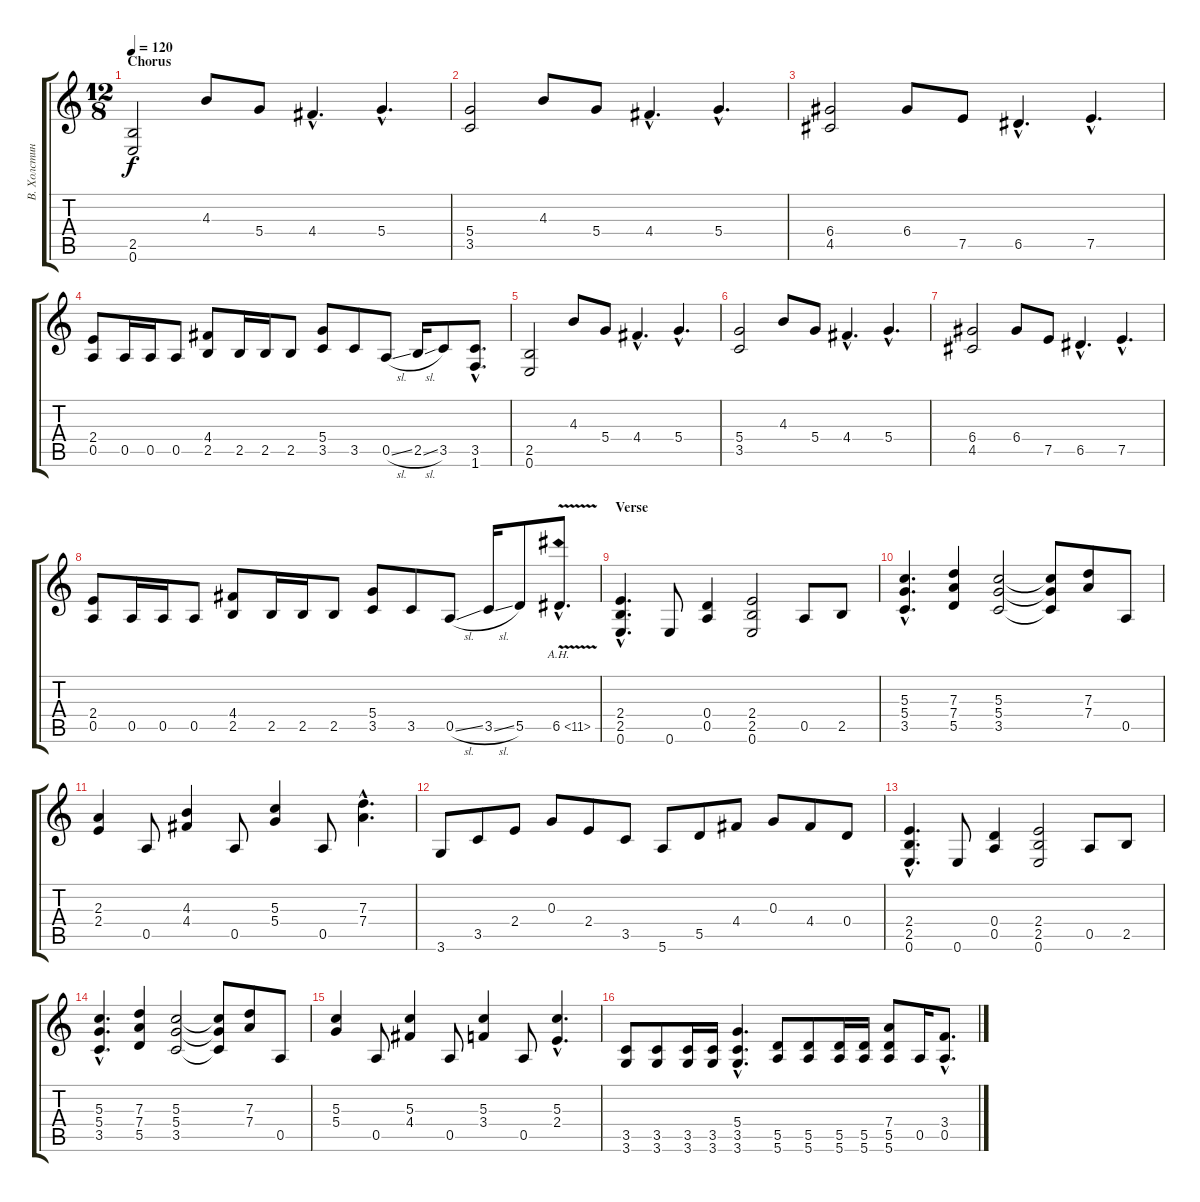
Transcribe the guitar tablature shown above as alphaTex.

\track ("В. Холстинин" "В. Холстин") {instrument distortionguitar}
\staff {score tabs}
\tuning (E4 B3 G3 D3 A2 E2) {hide}
\ts (12 8)
\section ("" "Chorus")
\tempo 120
\clef g2
\ks c
(2.5 0.6).2{dy f} 4.3.8 5.4.8 4.4{hac}.4{d} 5.4{hac}.4{d} |
(5.4 3.5).2 4.3.8 5.4.8 4.4{hac}.4{d} 5.4{hac}.4{d} |
(6.4 4.5).2 6.4.8 7.5.8 6.5{hac}.4{d} 7.5{hac}.4{d} |
(2.4 0.5).8 0.5.16 0.5.16 0.5.8 (4.4 2.5).8 2.5.16 2.5.16 2.5.8 (5.4 3.5).8 3.5.8 0.5{sl}.8 2.5{sl}.16 3.5.8 (3.5{hac} 1.6{hac}).8{d} |
(2.5 0.6).2 4.3.8 5.4.8 4.4{hac}.4{d} 5.4{hac}.4{d} |
(5.4 3.5).2 4.3.8 5.4.8 4.4{hac}.4{d} 5.4{hac}.4{d} |
(6.4 4.5).2 6.4.8 7.5.8 6.5{hac}.4{d} 7.5{hac}.4{d} |
(2.4 0.5).8 0.5.16 0.5.16 0.5.8 (4.4 2.5).8 2.5.16 2.5.16 2.5.8 (5.4 3.5).8 3.5.8 0.5{sl}.8 3.5{sl}.16 5.5.8 6.5{ah 5 v hac}.8{d} |
\section ("" "Verse")
(2.4{hac} 2.5{hac} 0.6{hac}).4{d} 0.6.8 (0.4 0.5).4 (2.4 2.5 0.6).2 0.5.8 2.5.8 |
(5.3{hac} 5.4{hac} 3.5{hac}).4{d} (7.3 7.4 5.5).4 (5.3 5.4 3.5).2 (5.3{t} 5.4{t} 3.5{t}).8 (7.3 7.4).8 0.5.8 |
(2.3 2.4).4 0.5.8 (4.3 4.4).4 0.5.8 (5.3 5.4).4 0.5.8 (7.3{hac} 7.4{hac}).4{d} |
3.6.8 3.5.8 2.4.8 0.3.8 2.4.8 3.5.8 5.6.8 5.5.8 4.4.8 0.3.8 4.4.8 0.4.8 |
(2.4{hac} 2.5{hac} 0.6{hac}).4{d} 0.6.8 (0.4 0.5).4 (2.4 2.5 0.6).2 0.5.8 2.5.8 |
(5.3{hac} 5.4{hac} 3.5{hac}).4{d} (7.3 7.4 5.5).4 (5.3 5.4 3.5).2 (5.3{t} 5.4{t} 3.5{t}).8 (7.3 7.4).8 0.5.8 |
(5.3 5.4).4 0.5.8 (5.3 4.4).4 0.5.8 (5.3 3.4).4 0.5.8 (5.3{hac} 2.4{hac}).4{d} |
(3.5 3.6).8 (3.5 3.6).8 (3.5 3.6).16 (3.5 3.6).16 (5.4{hac} 3.5{hac} 3.6{hac}).4{d} (5.5 5.6).8 (5.5 5.6).8 (5.5 5.6).16 (5.5 5.6).16 (7.4 5.5 5.6).8 0.5.16 (3.4{hac} 0.5{hac}).8{d}
